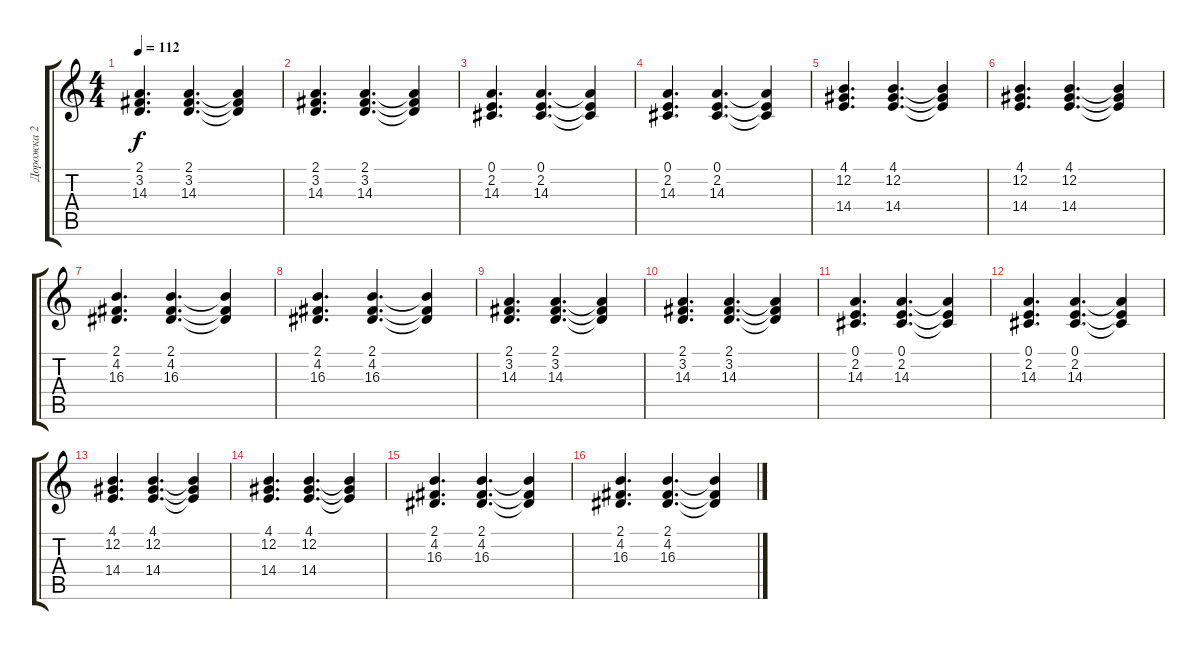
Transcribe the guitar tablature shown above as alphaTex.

\track ("Дорожка 2" "Дорожка 2") {instrument brightacousticpiano}
\staff {score tabs}
\tuning (E4 B3 G3 D3 A2 E2) {hide}
\ts (4 4)
\tempo 112
\clef g2
\ks c
(2.1 3.2 14.3).4{d dy f} (2.1 3.2 14.3).4{d} (2.1{t} 3.2{t} 14.3{t}).4 |
(2.1 3.2 14.3).4{d} (2.1 3.2 14.3).4{d} (2.1{t} 3.2{t} 14.3{t}).4 |
(0.1 2.2 14.3).4{d} (0.1 2.2 14.3).4{d} (0.1{t} 2.2{t} 14.3{t}).4 |
(0.1 2.2 14.3).4{d} (0.1 2.2 14.3).4{d} (0.1{t} 2.2{t} 14.3{t}).4 |
(4.1 12.2 14.4).4{d} (4.1 12.2 14.4).4{d} (4.1{t} 12.2{t} 14.4{t}).4 |
(4.1 12.2 14.4).4{d} (4.1 12.2 14.4).4{d} (4.1{t} 12.2{t} 14.4{t}).4 |
(2.1 4.2 16.3).4{d} (2.1 4.2 16.3).4{d} (2.1{t} 4.2{t} 16.3{t}).4 |
(2.1 4.2 16.3).4{d} (2.1 4.2 16.3).4{d} (2.1{t} 4.2{t} 16.3{t}).4 |
(2.1 3.2 14.3).4{d} (2.1 3.2 14.3).4{d} (2.1{t} 3.2{t} 14.3{t}).4 |
(2.1 3.2 14.3).4{d} (2.1 3.2 14.3).4{d} (2.1{t} 3.2{t} 14.3{t}).4 |
(0.1 2.2 14.3).4{d} (0.1 2.2 14.3).4{d} (0.1{t} 2.2{t} 14.3{t}).4 |
(0.1 2.2 14.3).4{d} (0.1 2.2 14.3).4{d} (0.1{t} 2.2{t} 14.3{t}).4 |
(4.1 12.2 14.4).4{d} (4.1 12.2 14.4).4{d} (4.1{t} 12.2{t} 14.4{t}).4 |
(4.1 12.2 14.4).4{d} (4.1 12.2 14.4).4{d} (4.1{t} 12.2{t} 14.4{t}).4 |
(2.1 4.2 16.3).4{d} (2.1 4.2 16.3).4{d} (2.1{t} 4.2{t} 16.3{t}).4 |
(2.1 4.2 16.3).4{d} (2.1 4.2 16.3).4{d} (2.1{t} 4.2{t} 16.3{t}).4
